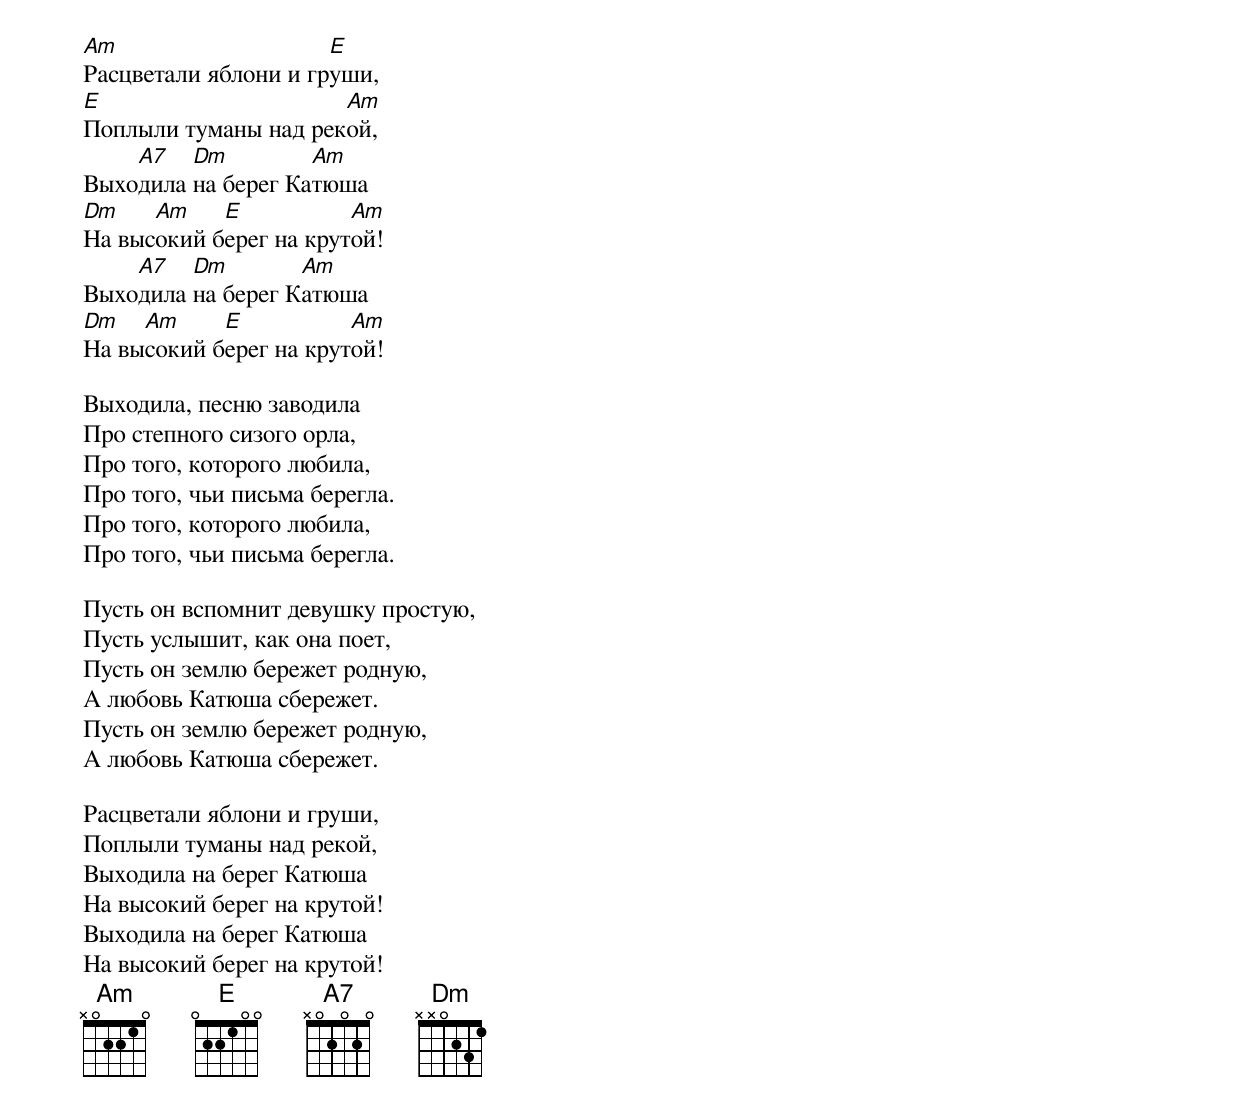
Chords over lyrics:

Am                    E
Расцветали яблони и груши,
E                     Am
Поплыли туманы над рекой,
    A7   Dm         Am
Выходила на берег Катюша
Dm    Am    E           Am
На высокий берег на крутой!
    A7   Dm        Am
Выходила на берег Катюша
Dm   Am     E           Am
На высокий берег на крутой!

Выходила, песню заводила
Про степного сизого орла,
Про того, которого любила,
Про того, чьи письма берегла.
Про того, которого любила,
Про того, чьи письма берегла.

Пусть он вспомнит девушку простую,
Пусть услышит, как она поет,
Пусть он землю бережет родную,
А любовь Катюша сбережет.
Пусть он землю бережет родную,
А любовь Катюша сбережет.

Расцветали яблони и груши,
Поплыли туманы над рекой,
Выходила на берег Катюша
На высокий берег на крутой!
Выходила на берег Катюша
На высокий берег на крутой!
